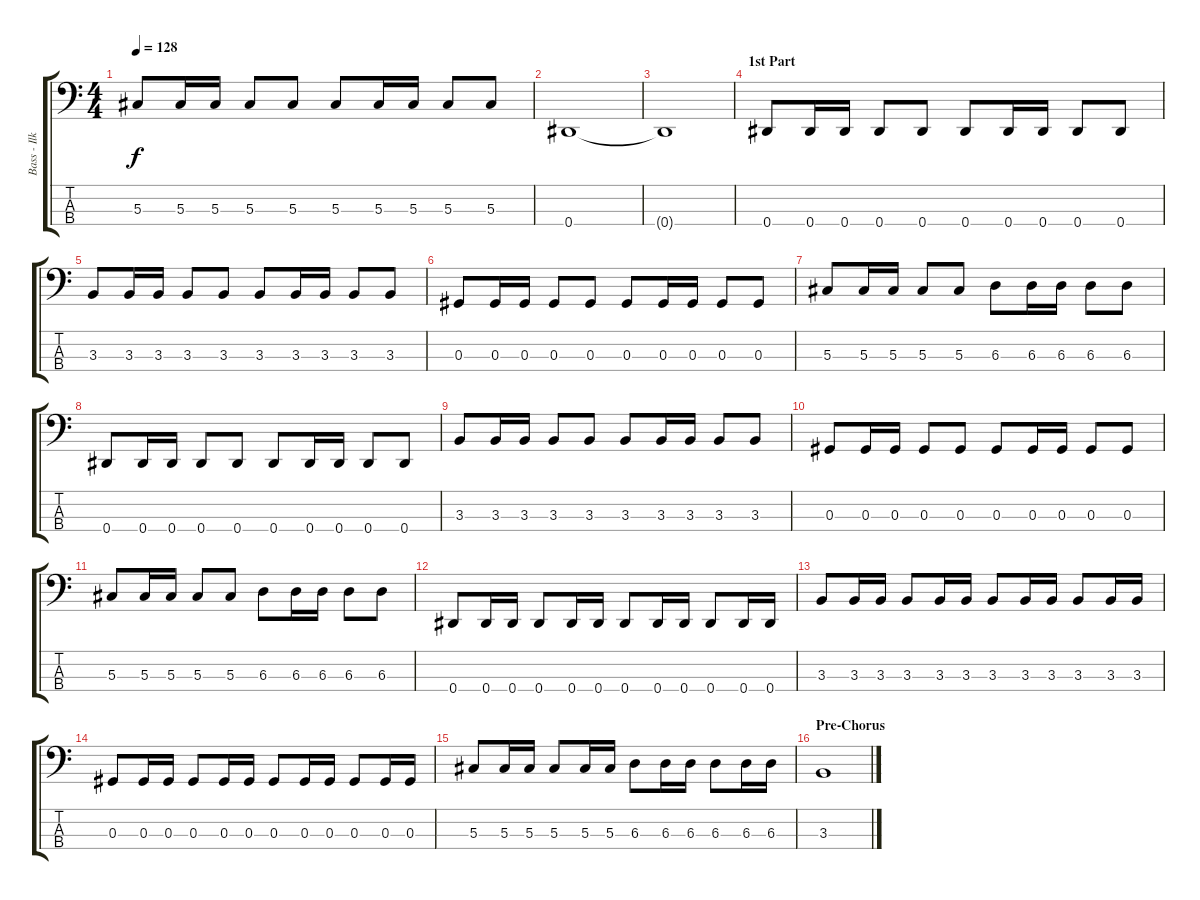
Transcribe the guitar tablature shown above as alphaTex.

\track ("Bass - Ilker Erstin" "Bass - Ilk") {instrument electricbassfinger}
\staff {score tabs}
\tuning (Gb2 Db2 Ab1 Eb1) {hide}
\ts (4 4)
\tempo 128
\clef f4
\ks c
5.3.8{dy f} 5.3.16 5.3.16 5.3.8 5.3.8 5.3.8 5.3.16 5.3.16 5.3.8 5.3.8 |
0.4.1 |
0.4{t}.1 |
\section ("" "1st Part")
0.4.8 0.4.16 0.4.16 0.4.8 0.4.8 0.4.8 0.4.16 0.4.16 0.4.8 0.4.8 |
3.3.8 3.3.16 3.3.16 3.3.8 3.3.8 3.3.8 3.3.16 3.3.16 3.3.8 3.3.8 |
0.3.8 0.3.16 0.3.16 0.3.8 0.3.8 0.3.8 0.3.16 0.3.16 0.3.8 0.3.8 |
5.3.8 5.3.16 5.3.16 5.3.8 5.3.8 6.3.8 6.3.16 6.3.16 6.3.8 6.3.8 |
0.4.8 0.4.16 0.4.16 0.4.8 0.4.8 0.4.8 0.4.16 0.4.16 0.4.8 0.4.8 |
3.3.8 3.3.16 3.3.16 3.3.8 3.3.8 3.3.8 3.3.16 3.3.16 3.3.8 3.3.8 |
0.3.8 0.3.16 0.3.16 0.3.8 0.3.8 0.3.8 0.3.16 0.3.16 0.3.8 0.3.8 |
5.3.8 5.3.16 5.3.16 5.3.8 5.3.8 6.3.8 6.3.16 6.3.16 6.3.8 6.3.8 |
0.4.8 0.4.16 0.4.16 0.4.8 0.4.16 0.4.16 0.4.8 0.4.16 0.4.16 0.4.8 0.4.16 0.4.16 |
3.3.8 3.3.16 3.3.16 3.3.8 3.3.16 3.3.16 3.3.8 3.3.16 3.3.16 3.3.8 3.3.16 3.3.16 |
0.3.8 0.3.16 0.3.16 0.3.8 0.3.16 0.3.16 0.3.8 0.3.16 0.3.16 0.3.8 0.3.16 0.3.16 |
5.3.8 5.3.16 5.3.16 5.3.8 5.3.16 5.3.16 6.3.8 6.3.16 6.3.16 6.3.8 6.3.16 6.3.16 |
\section ("" "Pre-Chorus")
3.3.1
